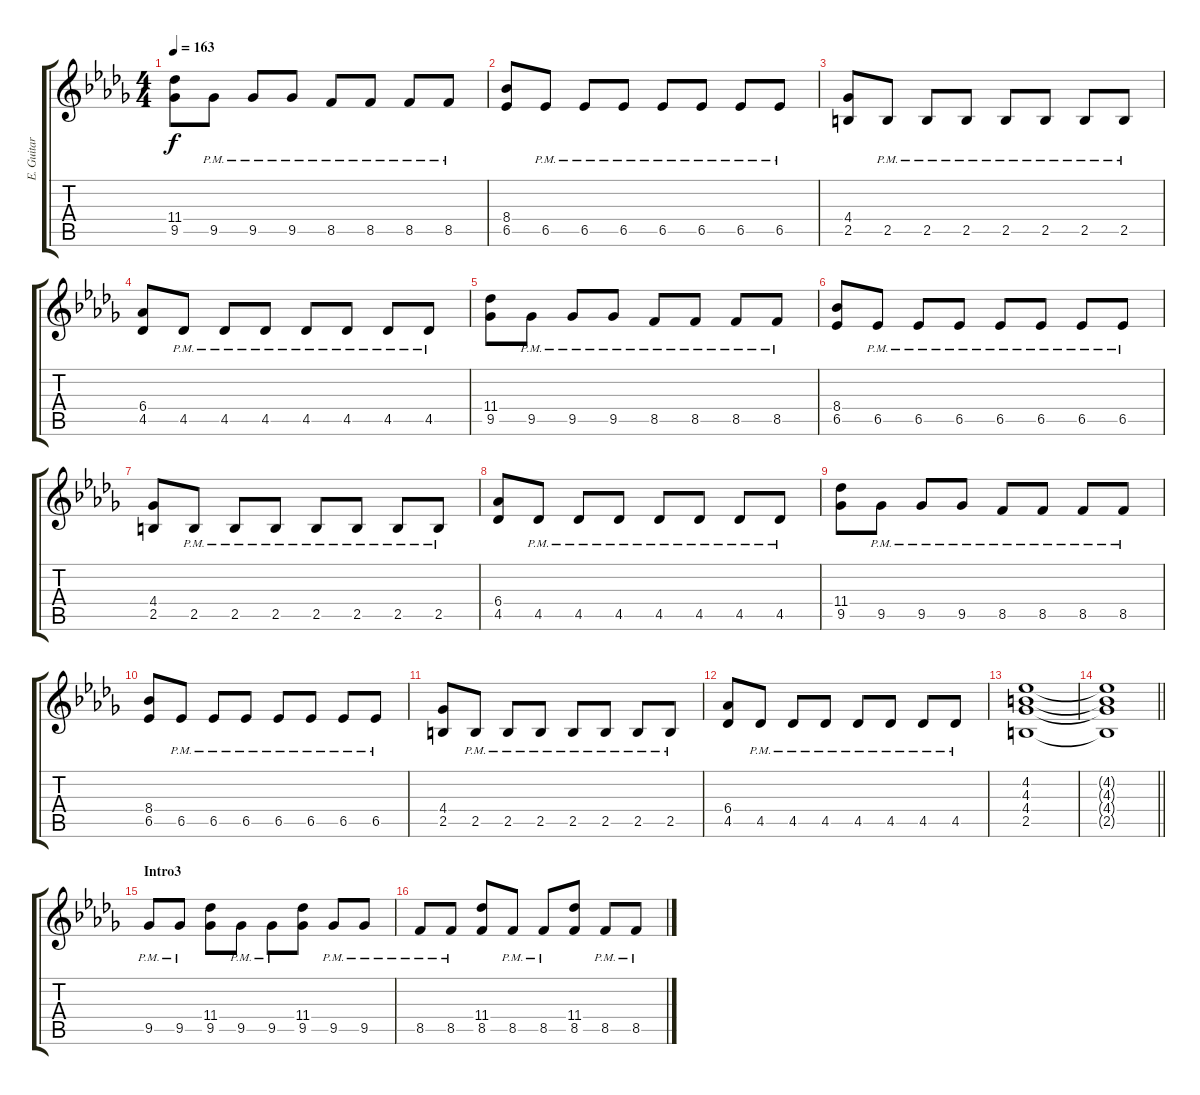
\track ("E. Guitar I" "E. Guitar ") {instrument overdrivenguitar}
\staff {score tabs}
\tuning (E4 B3 G3 D3 A2 E2) {hide}
\ts (4 4)
\tempo 163
\clef g2
\ks db
(11.4 9.5).8{dy f} 9.5{pm}.8 9.5{pm}.8 9.5{pm}.8 8.5{pm}.8 8.5{pm}.8 8.5{pm}.8 8.5{pm}.8 |
(8.4 6.5).8 6.5{pm}.8 6.5{pm}.8 6.5{pm}.8 6.5{pm}.8 6.5{pm}.8 6.5{pm}.8 6.5{pm}.8 |
(4.4 2.5).8 2.5{pm}.8 2.5{pm}.8 2.5{pm}.8 2.5{pm}.8 2.5{pm}.8 2.5{pm}.8 2.5{pm}.8 |
(6.4 4.5).8 4.5{pm}.8 4.5{pm}.8 4.5{pm}.8 4.5{pm}.8 4.5{pm}.8 4.5{pm}.8 4.5{pm}.8 |
(11.4 9.5).8 9.5{pm}.8 9.5{pm}.8 9.5{pm}.8 8.5{pm}.8 8.5{pm}.8 8.5{pm}.8 8.5{pm}.8 |
(8.4 6.5).8 6.5{pm}.8 6.5{pm}.8 6.5{pm}.8 6.5{pm}.8 6.5{pm}.8 6.5{pm}.8 6.5{pm}.8 |
(4.4 2.5).8 2.5{pm}.8 2.5{pm}.8 2.5{pm}.8 2.5{pm}.8 2.5{pm}.8 2.5{pm}.8 2.5{pm}.8 |
(6.4 4.5).8 4.5{pm}.8 4.5{pm}.8 4.5{pm}.8 4.5{pm}.8 4.5{pm}.8 4.5{pm}.8 4.5{pm}.8 |
(11.4 9.5).8 9.5{pm}.8 9.5{pm}.8 9.5{pm}.8 8.5{pm}.8 8.5{pm}.8 8.5{pm}.8 8.5{pm}.8 |
(8.4 6.5).8 6.5{pm}.8 6.5{pm}.8 6.5{pm}.8 6.5{pm}.8 6.5{pm}.8 6.5{pm}.8 6.5{pm}.8 |
(4.4 2.5).8 2.5{pm}.8 2.5{pm}.8 2.5{pm}.8 2.5{pm}.8 2.5{pm}.8 2.5{pm}.8 2.5{pm}.8 |
(6.4 4.5).8 4.5{pm}.8 4.5{pm}.8 4.5{pm}.8 4.5{pm}.8 4.5{pm}.8 4.5{pm}.8 4.5{pm}.8 |
(4.2 4.3 4.4 2.5).1 |
\barLineRight lightlight
(4.2{t} 4.3{t} 4.4{t} 2.5{t}).1 |
\section ("" "Intro3")
9.5{pm}.8 9.5{pm}.8 (11.4 9.5).8 9.5{pm}.8 9.5{pm}.8 (11.4 9.5).8 9.5{pm}.8 9.5{pm}.8 |
8.5{pm}.8 8.5{pm}.8 (11.4 8.5).8 8.5{pm}.8 8.5{pm}.8 (11.4 8.5).8 8.5{pm}.8 8.5{pm}.8
